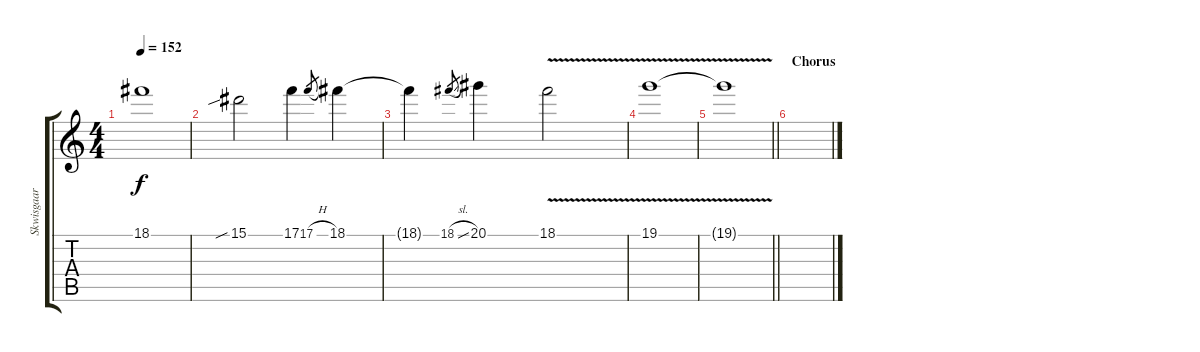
\track ("Skwisgaar Skwigelf (Solo Guitar)" "Skwisgaar ") {instrument distortionguitar}
\staff {score tabs}
\tuning (C4 G3 Eb3 Bb2 F2 C2) {hide}
\ts (4 4)
\tempo 152
\clef g2
\ks c
18.1{t}.1{dy f} |
15.1{sib}.2 17.1.4 17.1{h}.8{gr} 18.1.4 |
18.1{t}.4 18.1{sl}.8{gr} 20.1.4 18.1{v}.2 |
19.1{v}.1 |
\barLineRight lightlight
19.1{t}.1 |
\section ("" "Chorus")
